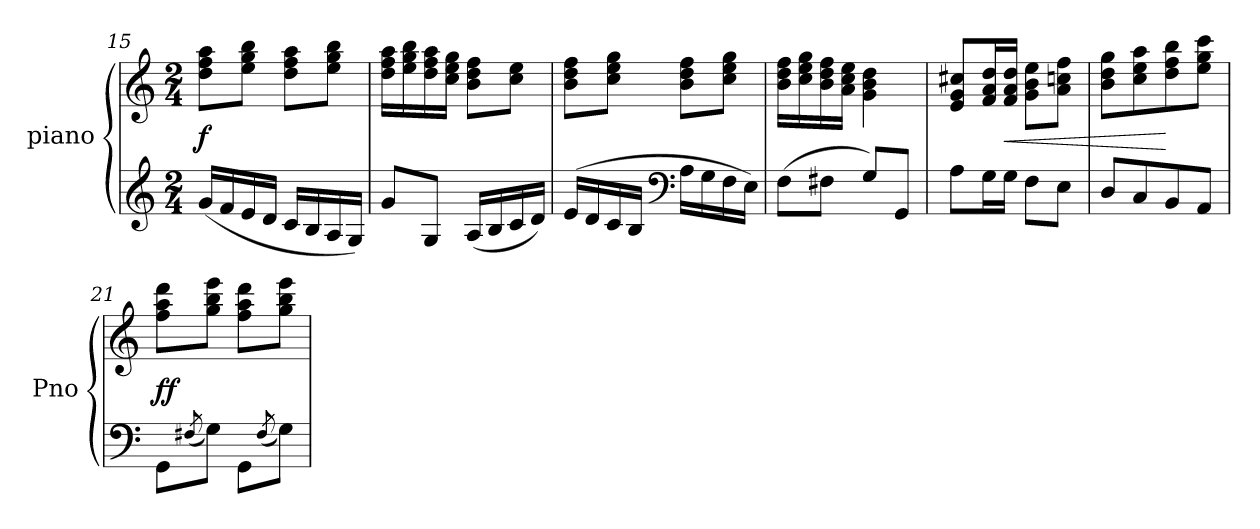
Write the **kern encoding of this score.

**kern	**kern	**dynam
*part1	*part1	*part1
*staff2	*staff1	*staff1/2
*I"piano	*	*
*I'Pno	*	*
*clefG2	*clefG2	*
*k[]	*k[]	*
*C:	*C:	*
*M2/4	*M2/4	*
=15	=15	=15
(16g/LL	8dd\ 8ff\ 8aa\L	f
16f/	.	.
16e/	8ee\ 8gg\ 8bb\J	.
16d/JJ	.	.
16c/LL	8dd\ 8ff\ 8aa\L	.
16B/	.	.
16A/	8ee\ 8gg\ 8bb\J	.
16G/JJ)	.	.
=16	=16	=16
8g/L	16dd\ 16ff\ 16aa\LL	.
.	16ee\ 16gg\ 16bb\	.
8G/J	16dd\ 16ff\ 16aa\	.
.	16cc\ 16ee\ 16gg\JJ	.
(16A/LL	8b\ 8dd\ 8ff\L	.
16B/	.	.
16c/	8cc\ 8ee\J	.
16d/JJ)	.	.
=17	=17	=17
(16e/LL	8b\ 8dd\ 8ff\L	.
16d/	.	.
16c/	8cc\ 8ee\ 8gg\J	.
16B/JJ	.	.
*clefF4	*	*
16A\LL	8b\ 8dd\ 8ff\L	.
16G\	.	.
16F\	8cc\ 8ee\ 8gg\J	.
16E\JJ)	.	.
=18	=18	=18
(8F\L	16b\ 16dd\ 16ff\LL	.
.	16cc\ 16ee\ 16gg\	.
8F#X\J	16b\ 16dd\ 16ff\	.
.	16a\ 16cc\ 16ee\JJ	.
8G/L)	4g\ 4b\ 4dd\	.
8GG/J	.	.
=19	=19	=19
8A\L	8e/ 8g/ 8cc#X/L	.
16G\L	16f/ 16a/ 16dd/L	.
16G\JJ	16f/ 16a/ 16dd/JJ	<
8F\L	8g\ 8b\ 8ee\L	.
8E\J	8a\ 8ccn\ 8ff\J	.
=20	=20	=20
8D/L	8b\ 8dd\ 8gg\L	.
8C/	8cc\ 8ee\ 8aa\	.
8BB/	8dd\ 8ff\ 8bb\	[
8AA/J	8ee\ 8gg\ 8ccc\J	.
=21	=21	=21
8GG\L	8ff\ 8aa\ 8ddd\L	ff
(8qF#X/	.	.
8G\J)	8gg\ 8bb\ 8eee\J	.
8GG\L	8ff\ 8aa\ 8ddd\L	.
(8qF#/	.	.
8G\J)	8gg\ 8bb\ 8eee\J	.
=	=	=
*-	*-	*-
